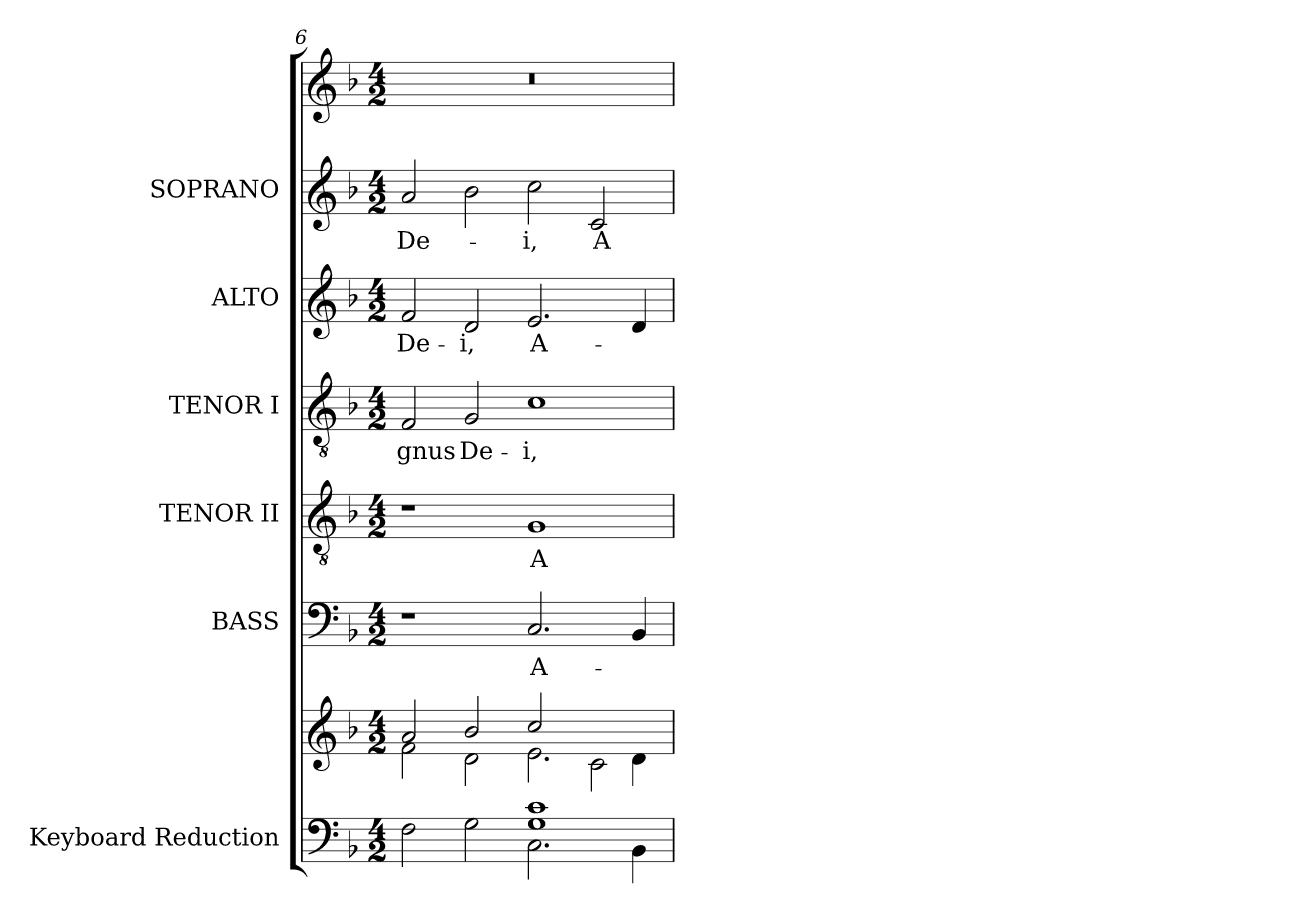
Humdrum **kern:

**kern	**kern	**kern	**text	**kern	**text	**kern	**text	**kern	**text	**kern	**text	**kern
*part7	*part7	*part6	*part6	*part5	*part5	*part4	*part4	*part3	*part3	*part2	*part2	*part1
*staff8	*staff7	*staff6	*staff6	*staff5	*staff5	*staff4	*staff4	*staff3	*staff3	*staff2	*staff2	*staff1
*I"Keyboard Reduction	*	*I"BASS	*	*I"TENOR II	*	*I"TENOR I	*	*I"ALTO	*	*I"SOPRANO	*	*
*I'Reduc.	*	*I'B.	*	*I'T. II	*	*I'T. I	*	*I'A.	*	*I'S.	*	*
*clefF4	*clefG2	*clefF4	*	*clefGv2	*	*clefGv2	*	*clefG2	*	*clefG2	*	*clefG2
*	*	*	*	*ITrd7c12	*	*ITrd7c12	*	*	*	*	*	*
*k[b-]	*k[b-]	*k[b-]	*	*k[b-]	*	*k[b-]	*	*k[b-]	*	*k[b-]	*	*k[b-]
*F:	*F:	*F:	*	*F:	*	*F:	*	*F:	*	*F:	*	*F:
*M4/2	*M4/2	*M4/2	*	*M4/2	*	*M4/2	*	*M4/2	*	*M4/2	*	*M4/2
=6	=6	=6	=6	=6	=6	=6	=6	=6	=6	=6	=6	=6
*^	*^	*	*	*	*	*	*	*	*	*	*	*
*	*^	*	*	*	*	*	*	*	*	*	*	*	*	*
!	!	!	!	!	!	!	!	!	!	!LO:LY:b:color=#000000	!	!	!	!	!
!	!	!	!	!	!	!	!	!	!	!	!	!LO:LY:b:color=#000000	!	!	!
!	!	!	!	!	!	!	!	!	!	!	!	!	!	!LO:LY:b:color=#000000	!LO:N:vis=1
2Fi\	1ryy	1ryy	2ai/	2fi\	1r	.	1r	.	2FFi/	-gnus	2fi/	De-	2ai/	De-	0r
!	!	!	!	!	!	!	!	!	!	!LO:LY:b:color=#000000	!	!	!	!	!
!	!	!	!	!	!	!	!	!	!	!	!	!LO:LY:b:color=#000000	!	!	!
2Gi\	.	.	2b-i/	2di\	.	.	.	.	2GGi/	De-	2di/	-i,	2b-i\	.	.
!	!	!	!	!	!	!LO:LY:b:color=#000000	!	!	!	!	!	!	!	!	!
!	!	!	!	!	!	!	!	!LO:LY:b:color=#000000	!	!	!	!	!	!	!
!	!	!	!	!	!	!	!	!	!	!LO:LY:b:color=#000000	!	!	!	!	!
!	!	!	!	!	!	!	!	!	!	!	!	!LO:LY:b:color=#000000	!	!	!
!	!	!	!	!	!	!	!	!	!	!	!	!	!	!LO:LY:b:color=#000000	!
1Gi 1ci	1ryy	2.Ci\	2cci/	2.ei\	2.Ci/	A-	1GGi	A-	1Ci	-i,	2.ei/	A-	2cci\	-i,	.
!	!	!	!	!	!	!	!	!	!	!	!	!	!	!LO:LY:b:color=#000000	!
.	.	.	2ci\	.	.	.	.	.	.	.	.	.	2ci/	A-	.
.	.	4BB-i\	.	4di\	4BB-i/	.	.	.	.	.	4di/	.	.	.	.
*v	*v	*v	*	*	*	*	*	*	*	*	*	*	*	*	*
*	*v	*v	*	*	*	*	*	*	*	*	*	*	*
=	=	=	=	=	=	=	=	=	=	=	=	=
*-	*-	*-	*-	*-	*-	*-	*-	*-	*-	*-	*-	*-
